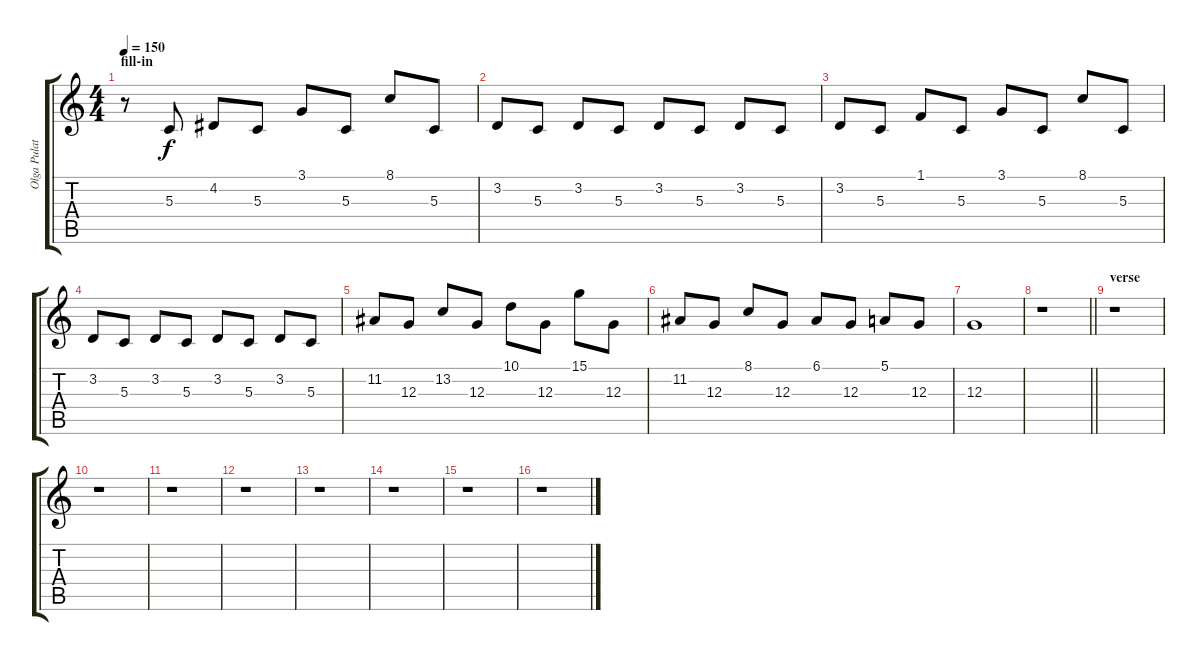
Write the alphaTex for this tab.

\track ("Olga Pulatova " "Olga Pulat") {instrument acousticgrandpiano}
\staff {score tabs}
\tuning (E4 B3 G3 D3 A2 E2) {hide}
\ts (4 4)
\section ("" "fill-in")
\tempo 150
\clef g2
\ks c
r.8{dy f} 5.3.8 4.2.8 5.3.8 3.1.8 5.3.8 8.1.8 5.3.8 |
3.2.8 5.3.8 3.2.8 5.3.8 3.2.8 5.3.8 3.2.8 5.3.8 |
3.2.8 5.3.8 1.1.8 5.3.8 3.1.8 5.3.8 8.1.8 5.3.8 |
3.2.8 5.3.8 3.2.8 5.3.8 3.2.8 5.3.8 3.2.8 5.3.8 |
11.2.8 12.3.8 13.2.8 12.3.8 10.1.8 12.3.8 15.1.8 12.3.8 |
11.2.8 12.3.8 8.1.8 12.3.8 6.1.8 12.3.8 5.1.8 12.3.8 |
12.3.1 |
\barLineRight lightlight
r.1 |
\section ("" "verse")
r.1 |
r.1 |
r.1 |
r.1 |
r.1 |
r.1 |
r.1 |
r.1
